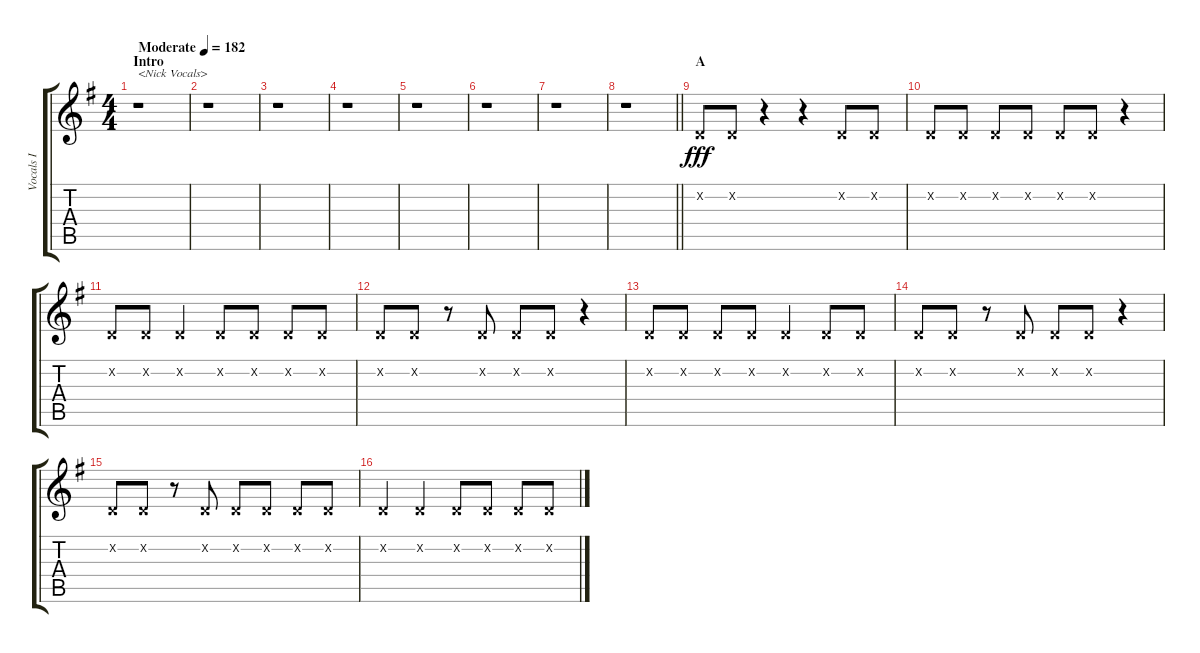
\track ("Vocals I" "Vocals I") {instrument voiceoohs}
\staff {score tabs}
\tuning (E4 B3 G3 D3 A2 E2) {hide}
\ts (4 4)
\section ("" "Intro")
\tempo (182 "Moderate")
\clef g2
\ks g
r.1{txt "<Nick Vocals>" dy fff instrument voiceoohs} |
r.1 |
r.1 |
r.1 |
r.1 |
r.1 |
r.1 |
\barLineRight lightlight
r.1 |
\section ("" "A")
3.2{x}.8 3.2{x}.8 r.4 r.4 3.2{x}.8 3.2{x}.8 |
3.2{x}.8 3.2{x}.8 3.2{x}.8 3.2{x}.8 3.2{x}.8 3.2{x}.8 r.4 |
3.2{x}.8 3.2{x}.8 3.2{x}.4 3.2{x}.8 3.2{x}.8 3.2{x}.8 3.2{x}.8 |
3.2{x}.8 3.2{x}.8 r.8 3.2{x}.8 3.2{x}.8 3.2{x}.8 r.4 |
3.2{x}.8 3.2{x}.8 3.2{x}.8 3.2{x}.8 3.2{x}.4 3.2{x}.8 3.2{x}.8 |
3.2{x}.8 3.2{x}.8 r.8 3.2{x}.8 3.2{x}.8 3.2{x}.8 r.4 |
3.2{x}.8 3.2{x}.8 r.8 3.2{x}.8 3.2{x}.8 3.2{x}.8 3.2{x}.8 3.2{x}.8 |
3.2{x}.4 3.2{x}.4 3.2{x}.8 3.2{x}.8 3.2{x}.8 3.2{x}.8
